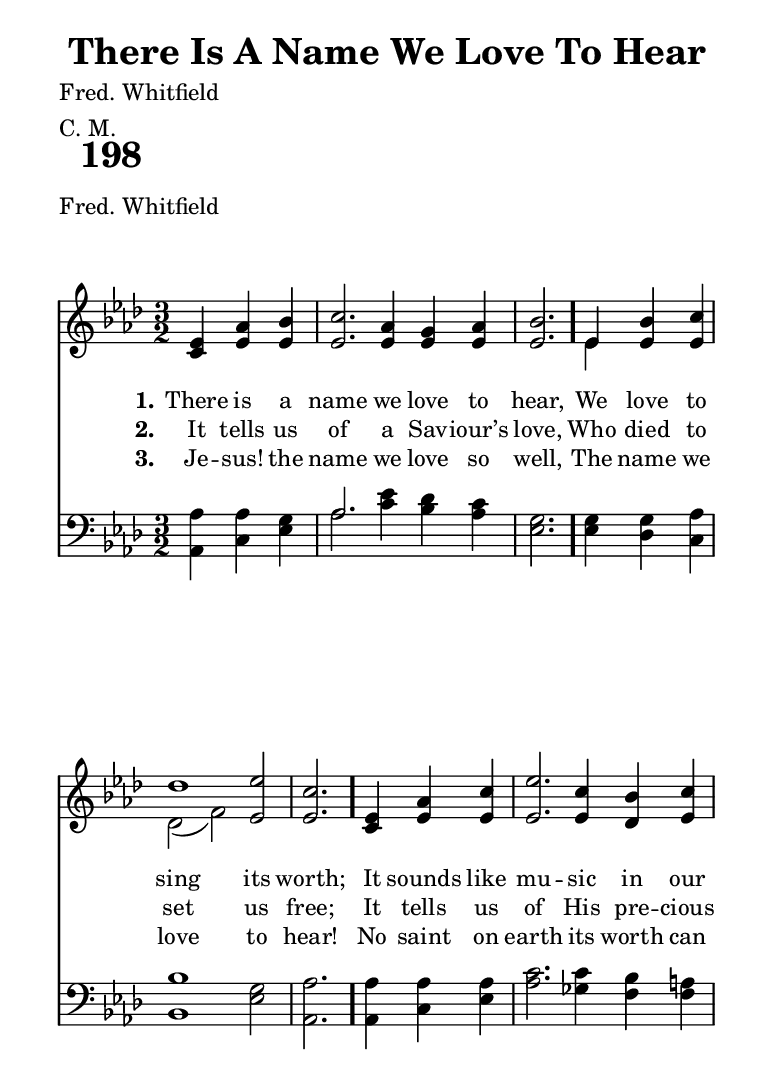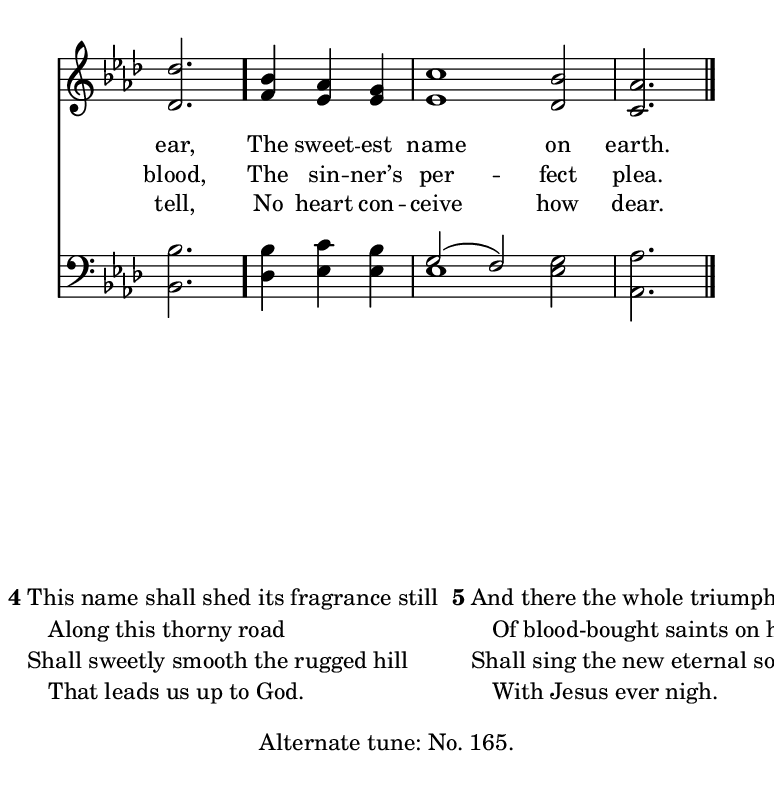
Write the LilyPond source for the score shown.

\include "common/global.ily"
\paper {
  \include "common/paper.ily"
  ragged-last-bottom = ##t
  systems-per-page = ##f
  % decrease system-to-system padding to fit onto page with next score
  system-system-spacing.padding = 0.5
  system-system-spacing.basic-distance = 0.5
  scoreTitleMarkup = \markup {
    \override #'(baseline-skip . 3.5)
    \column {
      \override #'(baseline-skip . 3.5)
      \column {
        \fill-line {
          \huge \larger \larger \bold {
            \concat { "  " \fromproperty #'header:hymnnumber }
            \mytitle
            \null
          }
        }
        \fill-line {
          % less lowering (to save vertical space)
          \lower #1 \fromproperty #'header:poet
          \smaller \bold \mysubtitle
          \lower #1 \fromproperty #'header:composer
        }
      }
    }
  }
}

\header{
  hymnnumber = "198"
  title = "There Is A Name We Love To Hear"
  tunename = "Los Angeles"
  meter = "C. M."
  poet = "Fred. Whitfield"
  composer = ""
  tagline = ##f
}

global = {
  \include "common/overrides.ily"
  \override Staff.TimeSignature.style = #'numbered
  \time 3/2
  \override Score.MetronomeMark.transparent = ##t % hide all fermata changes too
  \tempo 4=120
  \key aes \major
  \partial 2.
  \autoBeamOff
}

notesSoprano = {
\global
\relative c' {

  ees4 aes bes | c2. aes4 g aes | bes2.
  ees,4 bes' c | des1 ees2 | c2.
  ees,4 aes c | ees2. c4 bes c | des2.
  bes4 aes g | c1 bes2 | aes2.

  \bar "|."

}
}

notesAlto = {
\global
\relative e' {

  c4 ees ees | ees2. ees4 ees ees | ees2.
  ees4 ees ees | des2( f) ees | ees2.
  c4 ees ees | ees2. ees4 des ees | des2.
  f4 ees ees | ees1 des2 | c2.

}
}

notesTenor = {
\global
\relative a {

  aes4 aes g | aes2. ees'4 des c | g2.
  g4 g aes | bes1 g2 | aes2.
  aes4 aes aes | c2. c4 bes a | bes2.
  bes4 c bes | g2( f) g2 | aes2.

}
}

notesBass = {
\global
\relative f, {

  aes4 c ees | aes2. c4 bes aes | ees2.
  ees4 des c | bes1 ees2 | aes,2.
  aes4 c ees | aes2. ges4 f f | bes,2.
  des4 ees ees | ees1 ees2 | aes,2.

}
}

wordsA = \lyricmode {
\set stanza = "1."

There is a name we love to hear, \bar "."
We love to sing its worth; \bar "."
It sounds like mu -- sic in our ear, \bar "."
The sweet -- est name on earth. \bar "."

}

wordsB = \lyricmode {
\set stanza = "2."

It tells us of a Sav -- iour’s love,
Who died to set us free;
It tells us of His pre -- cious blood,
The sin -- ner’s per -- fect plea.

}

wordsC = \lyricmode {
\set stanza = "3."

Je -- sus! the name we love so well,
The name we love to hear!
No saint on earth its worth can tell,
No heart con -- ceive how dear.

}

wordsD = \markuplist {

\line { This name shall shed its fragrance still }
\line { { \hspace #2 } Along this thorny road }
\line { Shall sweetly smooth the rugged hill }
\line { { \hspace #2 } That leads us up to God. }

}

wordsE = \markuplist {

\line { And there the whole triumphant throng, }
\line { { \hspace #2 } Of blood-bought saints on high, }
\line { Shall sing the new eternal song }
\line { { \hspace #2 } With Jesus ever nigh. }

}

\score {
  \context ChoirStaff <<
    \context Staff = upper <<
      \set Staff.autoBeaming = ##f
      \set ChoirStaff.systemStartDelimiter = #'SystemStartBar
      \set ChoirStaff.printPartCombineTexts = ##f
      \partcombine #'(2 . 9) \notesSoprano \notesAlto
      \context NullVoice = sopranos { \voiceOne << \notesSoprano >> }
      \context NullVoice = altos { \voiceTwo << \notesAlto >> }
      \context Lyrics = one   \lyricsto sopranos \wordsA
      \context Lyrics = two   \lyricsto sopranos \wordsB
      \context Lyrics = three \lyricsto sopranos \wordsC
    >>
    \context Staff = men <<
      \set Staff.autoBeaming = ##f
      \clef bass
      \set ChoirStaff.printPartCombineTexts = ##f
      \partcombine #'(2 . 9) \notesTenor \notesBass
      \context NullVoice = tenors { \voiceOne << \notesTenor >> }
      \context NullVoice = basses { \voiceTwo << \notesBass >> }
    >>
  >>
  \layout {
    \include "common/layout.ily"
  }
  \midi{
    \include "common/midi.ily"
  }
}

\noPageBreak

\markup { \raise #5 \fill-line {
  \hspace #0.1
  \line{ \bold 4 \column { \wordsD } }
  \hspace #0.1
  \line{ \bold 5 \column { \wordsE } }
  \hspace #0.1
} }

\noPageBreak \markup { \vspace #2 \fill-line { \raise #2 \line { Alternate tune: No. 165. } } }

\version "2.19.49"  % necessary for upgrading to future LilyPond versions.

% vi:set et ts=2 sw=2 ai nocindent syntax=lilypond:
